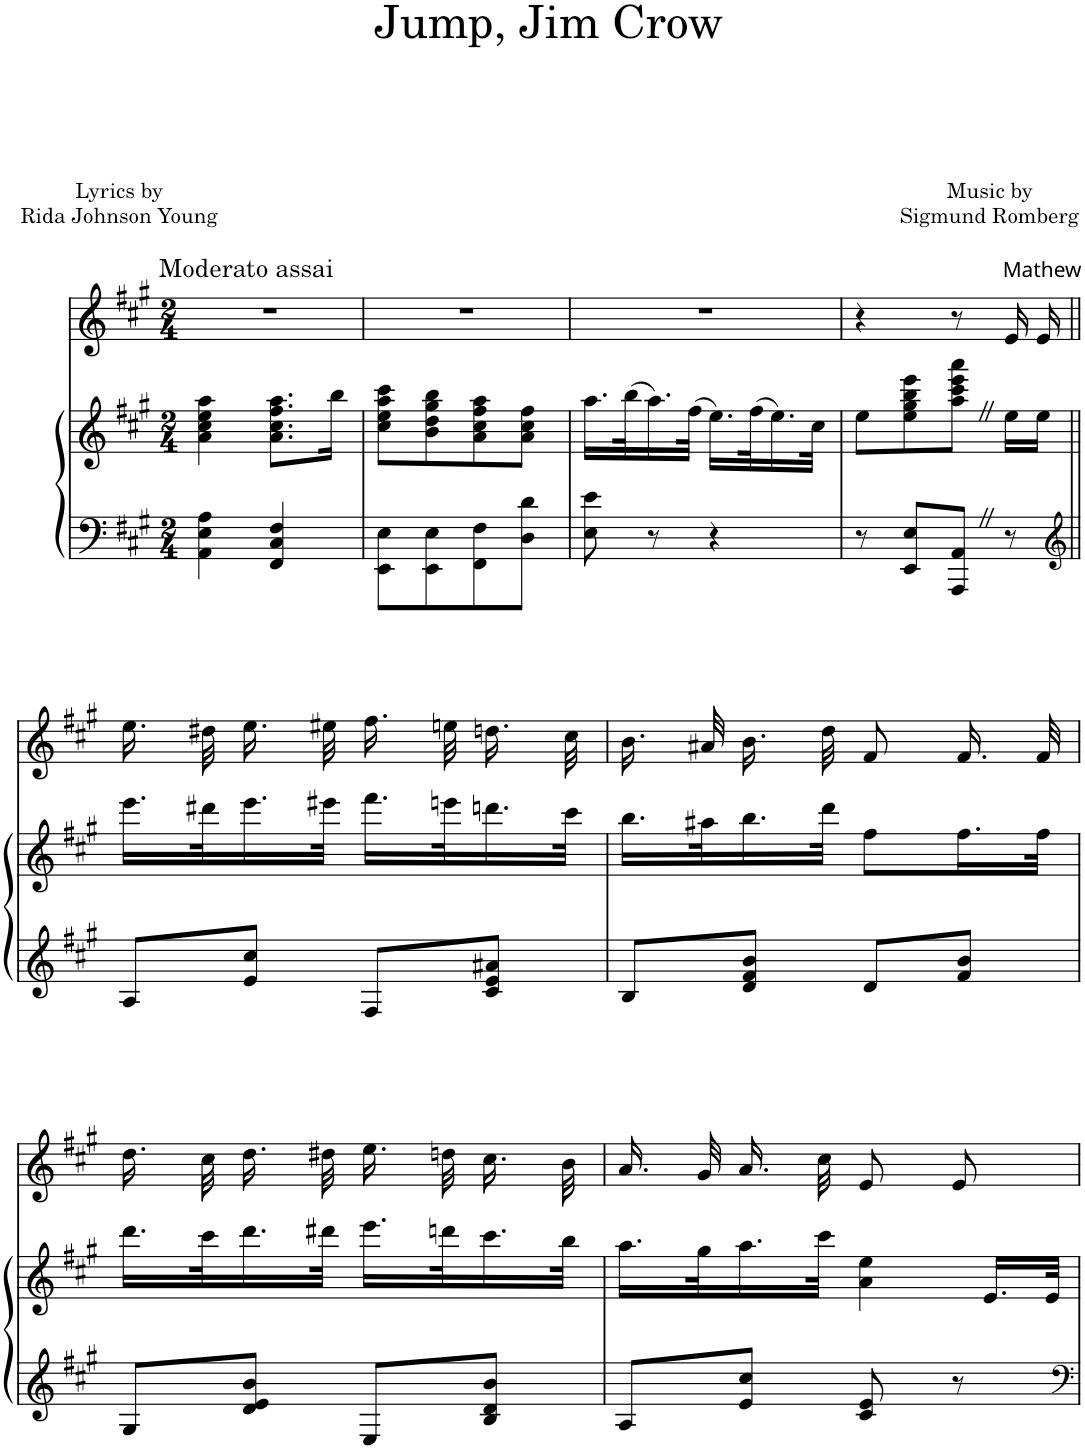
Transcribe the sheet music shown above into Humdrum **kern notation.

**kern	**kern	**kern
*part2	*part2	*part1
*staff3	*staff2	*staff1
*I"Piano	*	*I"Voice
*I'Pno	*	*
*clefF4	*clefG2	*clefG2
*k[f#c#g#]	*k[f#c#g#]	*k[f#c#g#]
*M2/4	*M2/4	*M2/4
=1	=1	=1
!	!	!LO:TX:a:t=Moderato assai
4AA\ 4E\ 4A\	4a\ 4cc#\ 4ee\ 4aa\	2r
4FF#/ 4C#/ 4F#/	8.a\ 8.cc#\ 8.ff#\ 8.aa\L	.
.	16bb\Jk	.
=2	=2	=2
8EE\ 8E\L	8cc#\ 8ee\ 8aa\ 8ccc#\L	2r
8EE\ 8E\	8b\ 8dd\ 8gg#\ 8bb\	.
8FF#\ 8F#\	8a\ 8cc#\ 8ff#\ 8aa\	.
8D\ 8d\J	8a\ 8cc#\ 8ff#\J	.
=3	=3	=3
8E\ 8e\	16.aa\LL	2r
.	(32bb\K	.
8r	16.aa\)	.
.	(32ff#\JJk	.
4r	16.ee\LL)	.
.	(32ff#\K	.
.	16.ee\)	.
.	32cc#\JJk	.
=4	=4	=4
8r	8ee\L	4r
8EE/ 8E/L	8ee\ 8gg#\ 8bb\ 8eee\	.
8AAA/Z 8AA/ZJ	8aa\Z 8ccc#\Z 8eee\Z 8aaa\ZJ	8r
!	!	!LO:TX:a:t=Mathew
8r	16ee\LL	16e/LL
.	16ee\JJ	16e/JJ
!!LO:LB:g=z
=5||	=5||	=5||
*clefG2	*	*
8A/L	16.eee\LL	16.ee\LL
.	32ddd#X\K	32dd#X\Jk
8e/ 8cc#/J	16.eee\	16.ee\L
.	32eee#X\JJk	32ee#X\JJk
8F#/L	16.fff#\LL	16.ff#\LL
.	32eeen\K	32een\Jk
8c#/ 8e/ 8a#X/J	16.dddn\	16.ddn\L
.	32ccc#\JJk	32cc#\JJk
=6	=6	=6
8B/L	16.bb\LL	16.b\LL
.	32aa#X\K	32a#X\Jk
8d/ 8f#/ 8b/J	16.bb\	16.b\L
.	32ddd\JJk	32dd\JJk
8d/L	8ff#\L	8f#/L
8f#/ 8b/J	16.ff#\L	16.f#/L
.	32ff#\JJk	32f#/JJk
!!LO:LB:g=z
=7	=7	=7
8G#/L	16.ddd\LL	16.dd\LL
.	32ccc#\K	32cc#\Jk
8d/ 8e/ 8b/J	16.ddd\	16.dd\L
.	32ddd#X\JJk	32dd#X\JJk
8E/L	16.eee\LL	16.ee\LL
.	32dddn\K	32ddn\Jk
8B/ 8d/ 8b/J	16.ccc#\	16.cc#\L
.	32bb\JJk	32b\JJk
=8	=8	=8
8A/L	16.aa\LL	16.a\LL
.	32gg#\K	32g#\Jk
8e/ 8cc#/J	16.aa\	16.a\L
.	32ccc#\JJk	32cc#\JJk
*	*Xtuplet	*
8c#/ 8e/	6a\ 6ee\	8e/L
8r	.	8e/J
.	24.e/LL	.
.	48e/JJk	.
=	=	=
*-	*-	*-
